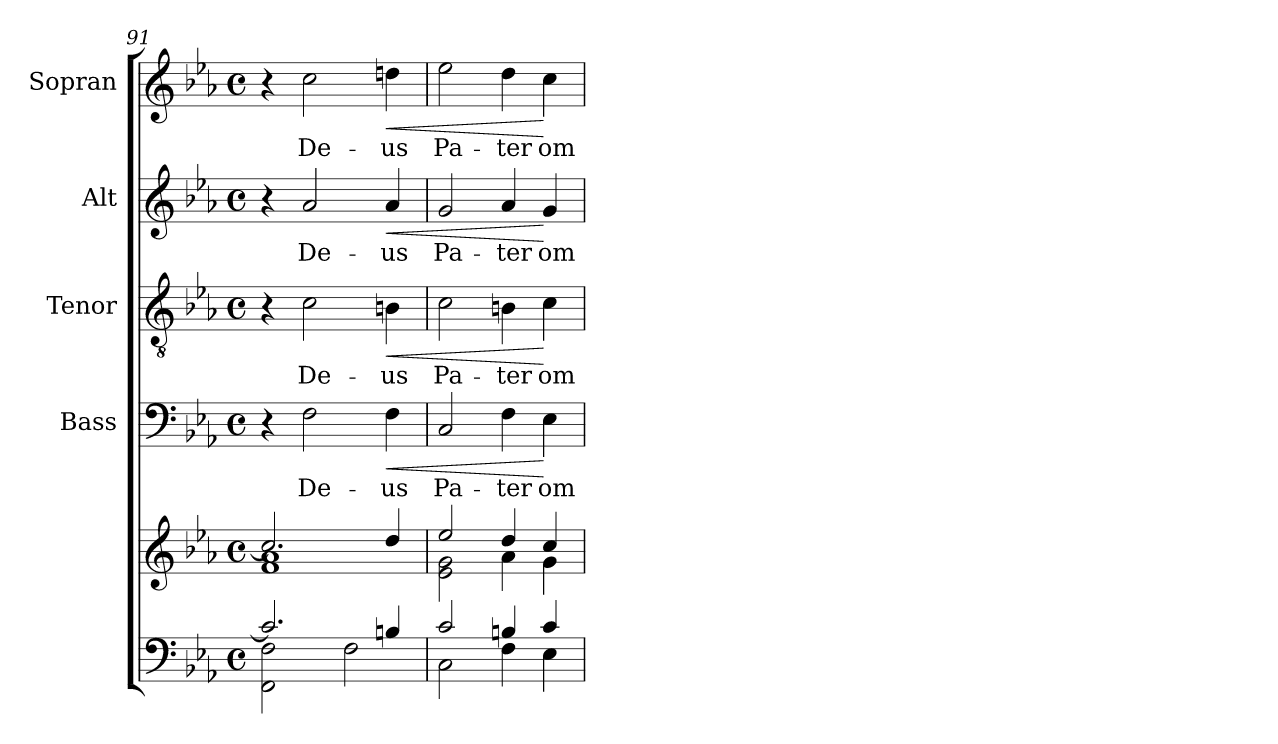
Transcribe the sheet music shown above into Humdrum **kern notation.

**kern	**kern	**kern	**text	**dynam	**kern	**text	**dynam	**kern	**text	**dynam	**kern	**text	**dynam
*part5	*part5	*part4	*part4	*part4	*part3	*part3	*part3	*part2	*part2	*part2	*part1	*part1	*part1
*staff6	*staff5	*staff4	*staff4	*staff4	*staff3	*staff3	*staff3	*staff2	*staff2	*staff2	*staff1	*staff1	*staff1
*	*	*I"Bass	*	*	*I"Tenor	*	*	*I"Alt	*	*	*I"Sopran	*	*
*	*	*I'B.	*	*	*I'T.	*	*	*I'A.	*	*	*I'S.	*	*
*clefF4	*clefG2	*clefF4	*	*	*clefGv2	*	*	*clefG2	*	*	*clefG2	*	*
*k[b-e-a-]	*k[b-e-a-]	*k[b-e-a-]	*	*	*k[b-e-a-]	*	*	*k[b-e-a-]	*	*	*k[b-e-a-]	*	*
*E-:	*E-:	*E-:	*	*	*E-:	*	*	*E-:	*	*	*E-:	*	*
*M4/4	*M4/4	*M4/4	*	*	*M4/4	*	*	*M4/4	*	*	*M4/4	*	*
*met(c)	*met(c)	*met(c)	*	*	*met(c)	*	*	*met(c)	*	*	*met(c)	*	*
=91	=91	=91	=91	=91	=91	=91	=91	=91	=91	=91	=91	=91	=91
*^	*^	*	*	*	*	*	*	*	*	*	*	*	*
2.c/]	2FF\ 2F\	2.cc/]	1f 1a-	4r	.	.	4r	.	.	4r	.	.	4r	.	.
!	!	!	!	!	!LO:LY:b	!	!	!LO:LY:b	!	!	!LO:LY:b	!	!	!LO:LY:b	!
.	.	.	.	2F\	De-	.	2c\	De-	.	2a-/	De-	.	2cc\	De-	.
.	2F\	.	.	.	.	.	.	.	.	.	.	.	.	.	.
!	!	!	!	!	!LO:LY:b	!LO:HP:b	!	!LO:LY:b	!LO:HP:b	!	!LO:LY:b	!LO:HP:b	!	!LO:LY:b	!LO:HP:b
4Bn/	.	4dd/	.	4F\	-us	<	4Bn\	-us	<	4a-/	-us	<	4ddn\	-us	<
!!LO:PB:g=z
=92	=92	=92	=92	=92	=92	=92	=92	=92	=92	=92	=92	=92	=92	=92	=92
!	!	!	!	!	!LO:LY:b	!	!	!LO:LY:b	!	!	!LO:LY:b	!	!	!LO:LY:b	!
2c/	2C\	2ee-/	2e-\ 2g\	2C/	Pa-	.	2c\	Pa-	.	2g/	Pa-	.	2ee-\	Pa-	.
!	!	!	!	!	!LO:LY:b	!	!	!LO:LY:b	!	!	!LO:LY:b	!	!	!LO:LY:b	!
4Bn/	4F\	4dd/	4a-\	4F\	-ter	.	4Bn\	-ter	.	4a-/	-ter	.	4dd\	-ter	.
!	!	!	!	!	!LO:LY:b	!	!	!LO:LY:b	!	!	!LO:LY:b	!	!	!LO:LY:b	!
4c/	4E-\	4cc/	4g\	4E-\	om-	[	4c\	om-	[	4g/	om-	[	4cc\	om-	[
*v	*v	*	*	*	*	*	*	*	*	*	*	*	*	*	*
*	*v	*v	*	*	*	*	*	*	*	*	*	*	*	*
=	=	=	=	=	=	=	=	=	=	=	=	=	=
*-	*-	*-	*-	*-	*-	*-	*-	*-	*-	*-	*-	*-	*-
